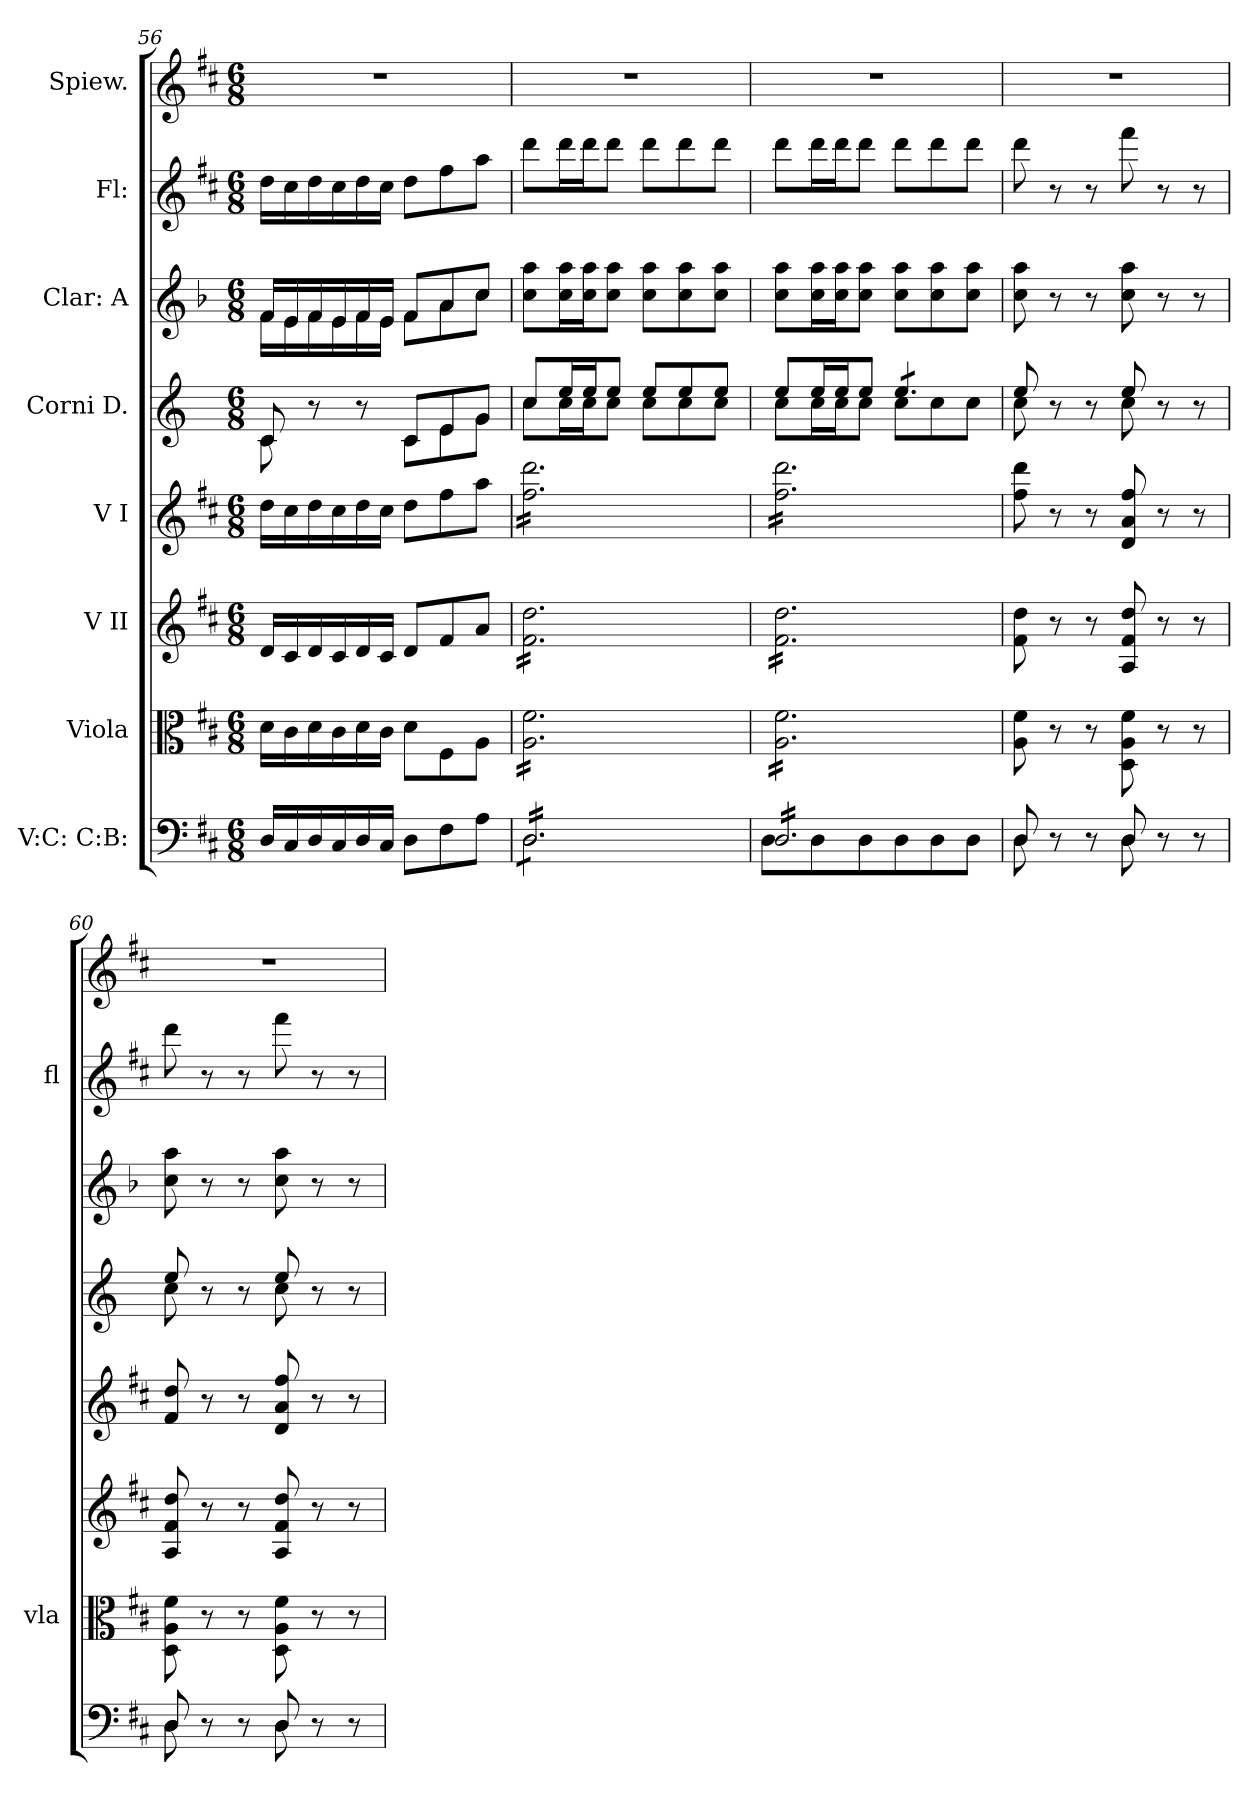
**kern	**kern	**kern	**kern	**kern	**kern	**kern	**kern
*part8	*part7	*part6	*part5	*part4	*part3	*part2	*part1
*staff8	*staff7	*staff6	*staff5	*staff4	*staff3	*staff2	*staff1
*I"V:C: C:B:	*I"Viola	*I"V II	*I"V I	*I"Corni D.	*I"Clar: A	*I"Fl:	*I"Spiew.
*	*I'vla	*	*	*	*	*I'fl	*
*clefF4	*clefC3	*clefG2	*clefG2	*clefG2	*clefG2	*clefG2	*clefG2
*	*	*	*	*ITrd6c10	*ITrd2c3	*	*
*k[f#c#]	*k[f#c#]	*k[f#c#]	*k[f#c#]	*k[f#c#]	*k[f#c#]	*k[f#c#]	*k[f#c#]
*M6/8	*M6/8	*M6/8	*M6/8	*M6/8	*M6/8	*M6/8	*M6/8
=56	=56	=56	=56	=56	=56	=56	=56
*	*	*	*	*^	*^	*	*
16D/LL	16d\LL	16d/LL	16dd\LL	8D/	8D\	16d/LL	16d\LL	16dd\LL	2.r
16C#/	16c#\	16c#/	16cc#\	.	.	16c#/	16c#\	16cc#\	.
16D/	16d\	16d/	16dd\	8r	8ryy	16d/	16d\	16dd\	.
16C#/	16c#\	16c#/	16cc#\	.	.	16c#/	16c#\	16cc#\	.
16D/	16d\	16d/	16dd\	8r	8ryy	16d/	16d\	16dd\	.
16C#/JJ	16c#\JJ	16c#/JJ	16cc#\JJ	.	.	16c#/JJ	16c#\JJ	16cc#\JJ	.
8D\L	8d\L	8d/L	8dd\L	8D/L	8D\L	8d/L	8d\L	8dd\L	.
8F#\	8F#\	8f#/	8ff#\	8F#/	8F#\	8f#/	8f#\	8ff#\	.
8A\J	8A\J	8a/J	8aa\J	8A/J	8A\J	8a/J	8a\J	8aa\J	.
*	*	*	*	*	*	*v	*v	*	*
=57	=57	=57	=57	=57	=57	=57	=57	=57
*^	*	*	*	*	*	*	*	*
*tremolo	*	*	*	*	*	*	*	*	*
*	*	*tremolo	*	*	*	*	*	*	*
*	*	*	*tremolo	*	*	*	*	*	*
*	*	*	*	*tremolo	*	*	*	*	*
16D/LL	8D\L	16A\ 16f#\LL	16f#\ 16dd\LL	16ff#\ 16ddd\LL	8d/L	8d\L	8a\ 8ff#\L	8ddd\L	2.r
16D/	.	16A\ 16f#\	16f#\ 16dd\	16ff#\ 16ddd\	.	.	.	.	.
16D/	8D\	16A\ 16f#\	16f#\ 16dd\	16ff#\ 16ddd\	16f#/L	16d\L	16a\ 16ff#\L	16ddd\L	.
16D/	.	16A\ 16f#\	16f#\ 16dd\	16ff#\ 16ddd\	16f#/J	16d\J	16a\ 16ff#\J	16ddd\J	.
16D/	8D\	16A\ 16f#\	16f#\ 16dd\	16ff#\ 16ddd\	8f#/J	8d\J	8a\ 8ff#\J	8ddd\J	.
16D/	.	16A\ 16f#\	16f#\ 16dd\	16ff#\ 16ddd\	.	.	.	.	.
16D/	8D\	16A\ 16f#\	16f#\ 16dd\	16ff#\ 16ddd\	8f#/L	8d\L	8a\ 8ff#\L	8ddd\L	.
16D/	.	16A\ 16f#\	16f#\ 16dd\	16ff#\ 16ddd\	.	.	.	.	.
16D/	8D\	16A\ 16f#\	16f#\ 16dd\	16ff#\ 16ddd\	8f#/	8d\	8a\ 8ff#\	8ddd\	.
16D/	.	16A\ 16f#\	16f#\ 16dd\	16ff#\ 16ddd\	.	.	.	.	.
16D/	8D\J	16A\ 16f#\	16f#\ 16dd\	16ff#\ 16ddd\	8f#/J	8d\J	8a\ 8ff#\J	8ddd\J	.
16D/JJ	.	16A\ 16f#\JJ	16f#\ 16dd\JJ	16ff#\ 16ddd\JJ	.	.	.	.	.
=58	=58	=58	=58	=58	=58	=58	=58	=58	=58
16D/LL	8D\L	16A\ 16f#\LL	16f#\ 16dd\LL	16ff#\ 16ddd\LL	8f#/L	8d\L	8a\ 8ff#\L	8ddd\L	2.r
16D/	.	16A\ 16f#\	16f#\ 16dd\	16ff#\ 16ddd\	.	.	.	.	.
16D/	8D\	16A\ 16f#\	16f#\ 16dd\	16ff#\ 16ddd\	16f#/L	16d\L	16a\ 16ff#\L	16ddd\L	.
16D/	.	16A\ 16f#\	16f#\ 16dd\	16ff#\ 16ddd\	16f#/J	16d\J	16a\ 16ff#\J	16ddd\J	.
16D/	8D\	16A\ 16f#\	16f#\ 16dd\	16ff#\ 16ddd\	8f#/J	8d\J	8a\ 8ff#\J	8ddd\J	.
16D/	.	16A\ 16f#\	16f#\ 16dd\	16ff#\ 16ddd\	.	.	.	.	.
*	*	*	*	*	*tremolo	*	*	*	*
16D/	8D\	16A\ 16f#\	16f#\ 16dd\	16ff#\ 16ddd\	8f#/L	8d\L	8a\ 8ff#\L	8ddd\L	.
16D/	.	16A\ 16f#\	16f#\ 16dd\	16ff#\ 16ddd\	.	.	.	.	.
16D/	8D\	16A\ 16f#\	16f#\ 16dd\	16ff#\ 16ddd\	8f#/	8d\	8a\ 8ff#\	8ddd\	.
16D/	.	16A\ 16f#\	16f#\ 16dd\	16ff#\ 16ddd\	.	.	.	.	.
16D/	8D\J	16A\ 16f#\	16f#\ 16dd\	16ff#\ 16ddd\	8f#/J	8d\J	8a\ 8ff#\J	8ddd\J	.
*	*	*	*	*	*Xtremolo	*	*	*	*
16D/JJ	.	16A\ 16f#\JJ	16f#\ 16dd\JJ	16ff#\ 16ddd\JJ	.	.	.	.	.
*	*	*	*	*Xtremolo	*	*	*	*	*
*	*	*	*Xtremolo	*	*	*	*	*	*
*	*	*Xtremolo	*	*	*	*	*	*	*
*Xtremolo	*	*	*	*	*	*	*	*	*
=59	=59	=59	=59	=59	=59	=59	=59	=59	=59
8D/	8D\	8A\ 8f#\	8f#\ 8dd\	8ff#\ 8ddd\	8f#/	8d\	8a\ 8ff#\	8ddd\	2.r
8r	8ryy	8r	8r	8r	8r	8ryy	8r	8r	.
8r	8ryy	8r	8r	8r	8r	8ryy	8r	8r	.
8D/	8D\	8D\ 8A\ 8f#\	8A/ 8f#/ 8dd/	8d/ 8a/ 8ff#/	8f#/	8d\	8a\ 8ff#\	8fff#\	.
8r	8ryy	8r	8r	8r	8r	8ryy	8r	8r	.
8r	8ryy	8r	8r	8r	8r	8ryy	8r	8r	.
=60	=60	=60	=60	=60	=60	=60	=60	=60	=60
8D/	8D\	8D\ 8A\ 8f#\	8A/ 8f#/ 8dd/	8f#/ 8dd/	8f#/	8d\	8a\ 8ff#\	8ddd\	2.r
8r	8ryy	8r	8r	8r	8r	8ryy	8r	8r	.
8r	8ryy	8r	8r	8r	8r	8ryy	8r	8r	.
8D/	8D\	8D\ 8A\ 8f#\	8A/ 8f#/ 8dd/	8d/ 8a/ 8ff#/	8f#/	8d\	8a\ 8ff#\	8fff#\	.
8r	8ryy	8r	8r	8r	8r	8ryy	8r	8r	.
8r	8ryy	8r	8r	8r	8r	8ryy	8r	8r	.
*v	*v	*	*	*	*v	*v	*	*	*
=	=	=	=	=	=	=	=
*-	*-	*-	*-	*-	*-	*-	*-
